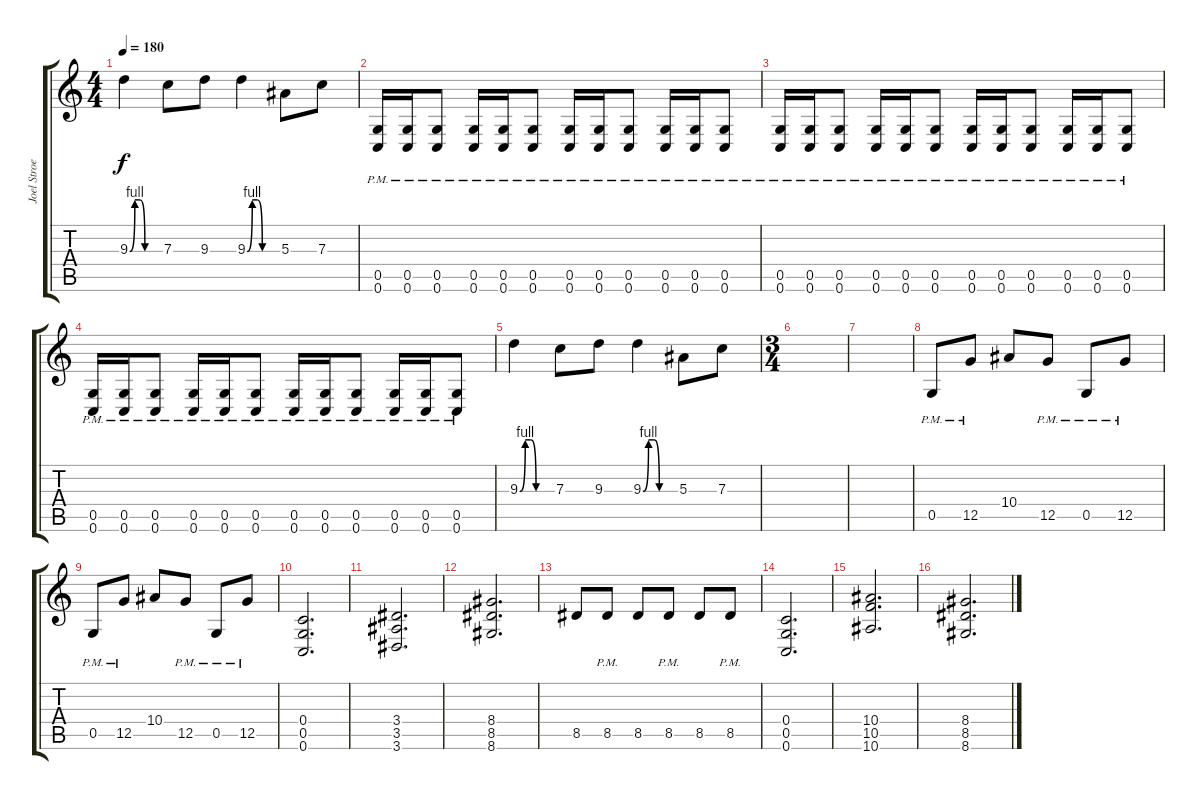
\track ("Joel Stroetzel" "Joel Stroe") {instrument distortionguitar}
\staff {score tabs}
\tuning (D4 A3 F3 C3 G2 C2) {hide}
\ts (4 4)
\tempo 180
\clef g2
\ks c
9.3{be (custom 0 0 10 4 20 4 30 0 60 0)}.4{dy f} 7.3.8 9.3.8 9.3{be (custom 0 0 10 4 20 4 30 0 60 0)}.4 5.3.8 7.3.8 |
(0.5{pm} 0.6{pm}).16 (0.5{pm} 0.6{pm}).16 (0.5{pm} 0.6{pm}).8 (0.5{pm} 0.6{pm}).16 (0.5{pm} 0.6{pm}).16 (0.5{pm} 0.6{pm}).8 (0.5{pm} 0.6{pm}).16 (0.5{pm} 0.6{pm}).16 (0.5{pm} 0.6{pm}).8 (0.5{pm} 0.6{pm}).16 (0.5{pm} 0.6{pm}).16 (0.5{pm} 0.6{pm}).8 |
(0.5{pm} 0.6{pm}).16 (0.5{pm} 0.6{pm}).16 (0.5{pm} 0.6{pm}).8 (0.5{pm} 0.6{pm}).16 (0.5{pm} 0.6{pm}).16 (0.5{pm} 0.6{pm}).8 (0.5{pm} 0.6{pm}).16 (0.5{pm} 0.6{pm}).16 (0.5{pm} 0.6{pm}).8 (0.5{pm} 0.6{pm}).16 (0.5{pm} 0.6{pm}).16 (0.5{pm} 0.6{pm}).8 |
(0.5{pm} 0.6{pm}).16 (0.5{pm} 0.6{pm}).16 (0.5{pm} 0.6{pm}).8 (0.5{pm} 0.6{pm}).16 (0.5{pm} 0.6{pm}).16 (0.5{pm} 0.6{pm}).8 (0.5{pm} 0.6{pm}).16 (0.5{pm} 0.6{pm}).16 (0.5{pm} 0.6{pm}).8 (0.5{pm} 0.6{pm}).16 (0.5{pm} 0.6{pm}).16 (0.5{pm} 0.6{pm}).8 |
9.3{be (custom 0 0 10 4 20 4 30 0 60 0)}.4 7.3.8 9.3.8 9.3{be (custom 0 0 10 4 20 4 30 0 60 0)}.4 5.3.8 7.3.8 |
\ts (3 4)
|
|
0.5{pm}.8 12.5{pm}.8 10.4.8 12.5{pm}.8 0.5{pm}.8 12.5{pm}.8 |
0.5{pm}.8 12.5{pm}.8 10.4.8 12.5{pm}.8 0.5{pm}.8 12.5{pm}.8 |
(0.4 0.5 0.6).2{d} |
(3.4 3.5 3.6).2{d} |
(8.4 8.5 8.6).2{d} |
8.5.8 8.5{pm}.8 8.5.8 8.5{pm}.8 8.5.8 8.5{pm}.8 |
(0.4 0.5 0.6).2{d} |
(10.4 10.5 10.6).2{d} |
(8.4 8.5 8.6).2{d}
